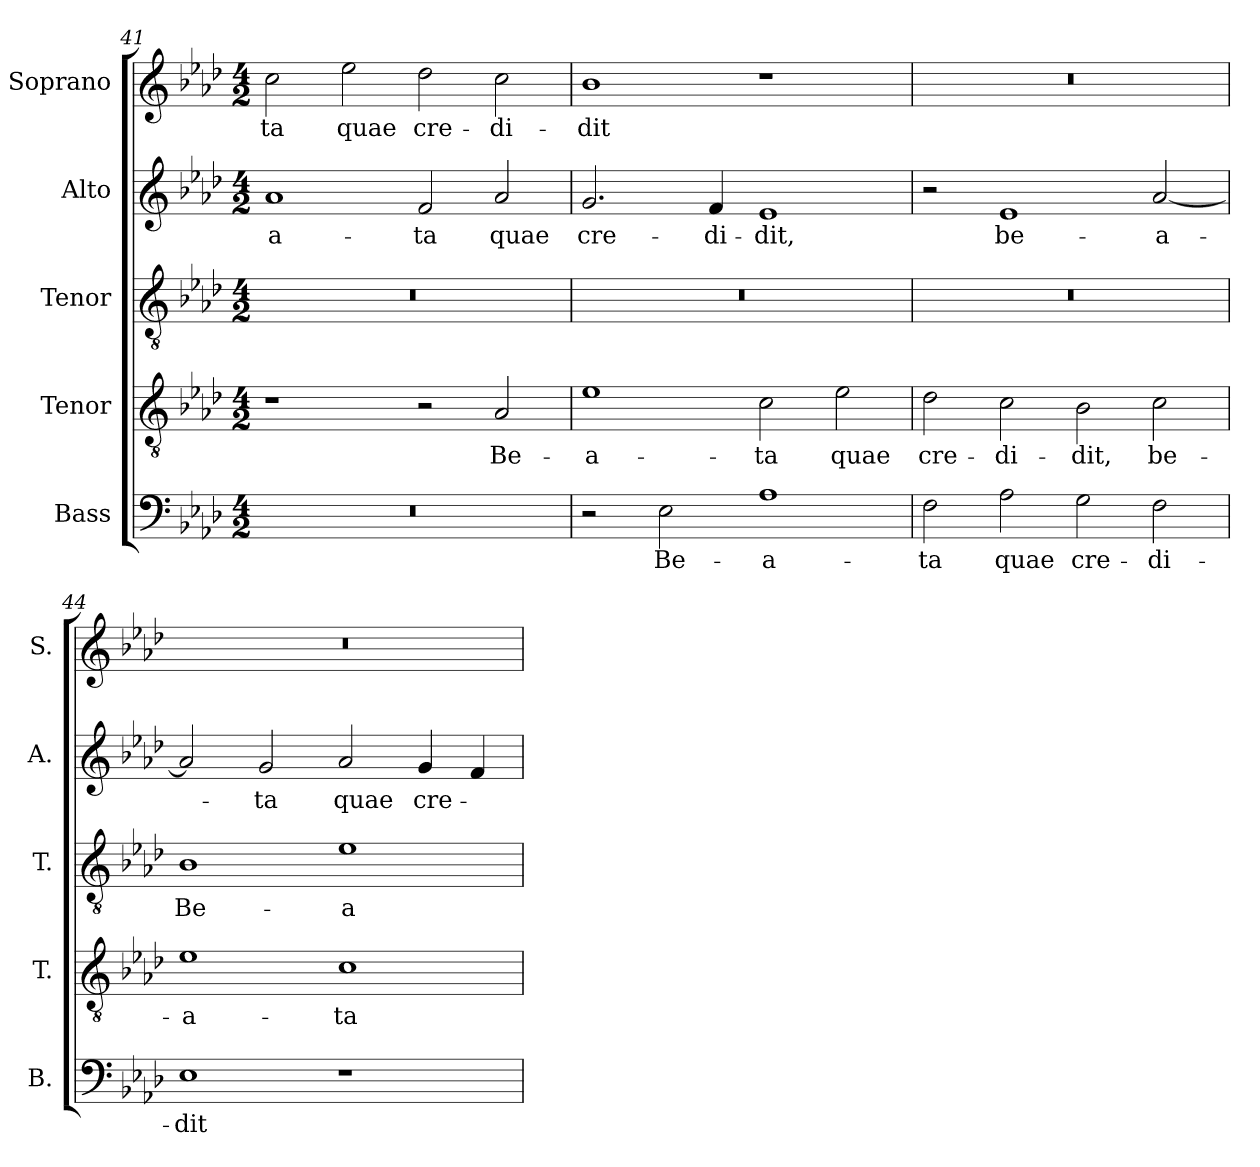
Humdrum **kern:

**kern	**text	**kern	**text	**kern	**text	**kern	**text	**kern	**text
*part5	*part5	*part4	*part4	*part3	*part3	*part2	*part2	*part1	*part1
*staff5	*staff5	*staff4	*staff4	*staff3	*staff3	*staff2	*staff2	*staff1	*staff1
*I"Bass	*	*I"Tenor	*	*I"Tenor	*	*I"Alto	*	*I"Soprano	*
*I'B.	*	*I'T.	*	*I'T.	*	*I'A.	*	*I'S.	*
*clefF4	*	*clefGv2	*	*clefGv2	*	*clefG2	*	*clefG2	*
*	*	*ITrd7c12	*	*ITrd7c12	*	*	*	*	*
*k[b-e-a-d-]	*	*k[b-e-a-d-]	*	*k[b-e-a-d-]	*	*k[b-e-a-d-]	*	*k[b-e-a-d-]	*
*A-:	*	*A-:	*	*A-:	*	*A-:	*	*A-:	*
*M4/2	*	*M4/2	*	*M4/2	*	*M4/2	*	*M4/2	*
=41	=41	=41	=41	=41	=41	=41	=41	=41	=41
!LO:N:vis=1	!	!	!	!LO:N:vis=1	!	!	!	!	!
!	!	!	!	!	!	!	!LO:LY:b:color=#000000	!	!
!	!	!	!	!	!	!	!	!	!LO:LY:b:color=#000000
0r	.	1r	.	0r	.	1a-i	-a-	2cci\	-ta
!	!	!	!	!	!	!	!	!	!LO:LY:b:color=#000000
.	.	.	.	.	.	.	.	2ee-i\	quae
!	!	!	!	!	!	!	!LO:LY:b:color=#000000	!	!
!	!	!	!	!	!	!	!	!	!LO:LY:b:color=#000000
.	.	2r	.	.	.	2fi/	-ta	2dd-i\	cre-
!	!	!	!LO:LY:b:color=#000000	!	!	!	!	!	!
!	!	!	!	!	!	!	!LO:LY:b:color=#000000	!	!
!	!	!	!	!	!	!	!	!	!LO:LY:b:color=#000000
.	.	2AA-i/	Be-	.	.	2a-i/	quae	2cci\	-di-
=42	=42	=42	=42	=42	=42	=42	=42	=42	=42
!	!	!	!LO:LY:b:color=#000000	!LO:N:vis=1	!	!	!	!	!
!	!	!	!	!	!	!	!LO:LY:b:color=#000000	!	!
!	!	!	!	!	!	!	!	!	!LO:LY:b:color=#000000
2r	.	1E-i	-a-	0r	.	2.gi/	cre-	1b-i	-dit
!	!LO:LY:b:color=#000000	!	!	!	!	!	!	!	!
2E-i\	Be-	.	.	.	.	.	.	.	.
!	!	!	!	!	!	!	!LO:LY:b:color=#000000	!	!
.	.	.	.	.	.	4fi/	-di-	.	.
!	!LO:LY:b:color=#000000	!	!	!	!	!	!	!	!
!	!	!	!LO:LY:b:color=#000000	!	!	!	!	!	!
!	!	!	!	!	!	!	!LO:LY:b:color=#000000	!	!
1A-i	-a-	2Ci\	-ta	.	.	1e-i	-dit,	1r	.
!	!	!	!LO:LY:b:color=#000000	!	!	!	!	!	!
.	.	2E-i\	quae	.	.	.	.	.	.
=43	=43	=43	=43	=43	=43	=43	=43	=43	=43
!	!LO:LY:b:color=#000000	!	!	!	!	!	!	!	!
!	!	!	!LO:LY:b:color=#000000	!LO:N:vis=1	!	!	!	!LO:N:vis=1	!
2Fi\	-ta	2D-i\	cre-	0r	.	2r	.	0r	.
!	!LO:LY:b:color=#000000	!	!	!	!	!	!	!	!
!	!	!	!LO:LY:b:color=#000000	!	!	!	!	!	!
!	!	!	!	!	!	!	!LO:LY:b:color=#000000	!	!
2A-i\	quae	2Ci\	-di-	.	.	1e-i	be-	.	.
!	!LO:LY:b:color=#000000	!	!	!	!	!	!	!	!
!	!	!	!LO:LY:b:color=#000000	!	!	!	!	!	!
2Gi\	cre-	2BB-i\	-dit,	.	.	.	.	.	.
!	!LO:LY:b:color=#000000	!	!	!	!	!	!	!	!
!	!	!	!LO:LY:b:color=#000000	!	!	!	!	!	!
!	!	!	!	!	!	!	!LO:LY:b:color=#000000	!	!
2Fi\	-di-	2Ci\	be-	.	.	[2a-i/	-a-	.	.
=44	=44	=44	=44	=44	=44	=44	=44	=44	=44
!	!LO:LY:b:color=#000000	!	!	!	!	!	!	!	!
!	!	!	!LO:LY:b:color=#000000	!	!	!	!	!	!
!	!	!	!	!	!LO:LY:b:color=#000000	!	!	!LO:N:vis=1	!
1E-i	-dit	1E-i	-a-	1BB-i	Be-	2a-i/]	.	0r	.
!	!	!	!	!	!	!	!LO:LY:b:color=#000000	!	!
.	.	.	.	.	.	2gi/	-ta	.	.
!	!	!	!LO:LY:b:color=#000000	!	!	!	!	!	!
!	!	!	!	!	!LO:LY:b:color=#000000	!	!	!	!
!	!	!	!	!	!	!	!LO:LY:b:color=#000000	!	!
1r	.	1Ci	-ta	1E-i	-a-	2a-i/	quae	.	.
!	!	!	!	!	!	!	!LO:LY:b:color=#000000	!	!
.	.	.	.	.	.	4gi/	cre-	.	.
.	.	.	.	.	.	4fi/	.	.	.
=	=	=	=	=	=	=	=	=	=
*-	*-	*-	*-	*-	*-	*-	*-	*-	*-
